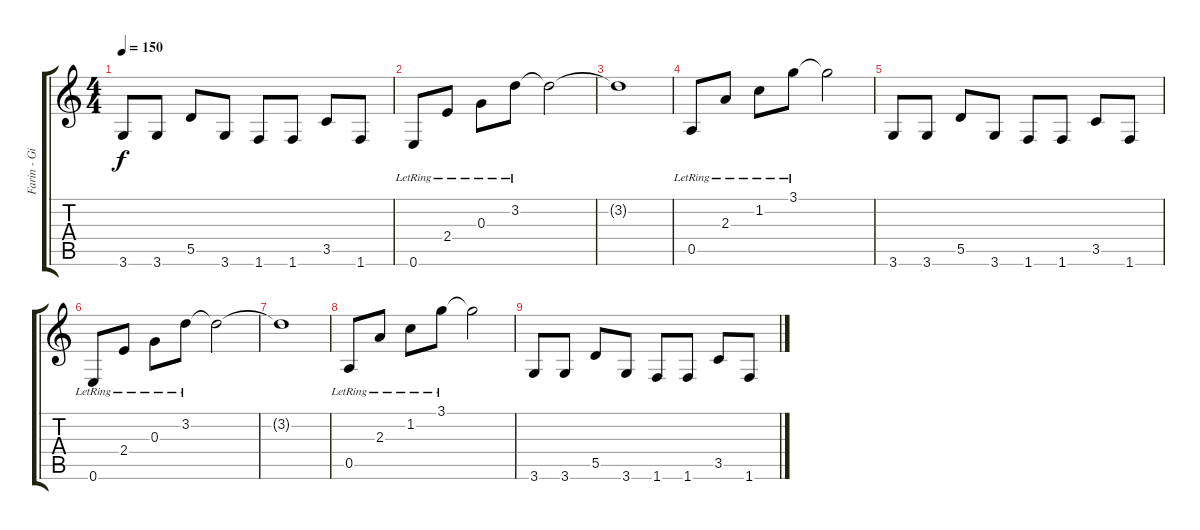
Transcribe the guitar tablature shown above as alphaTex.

\track ("Farin - Gitarre (Clean)" "Farin - Gi") {instrument electricguitarclean}
\staff {score tabs}
\tuning (E4 B3 G3 D3 A2 E2) {hide}
\ts (4 4)
\tempo 150
\clef g2
\ks c
3.6.8{dy f} 3.6.8 5.5.8 3.6.8 1.6.8 1.6.8 3.5.8 1.6.8 |
0.6{lr}.8 2.4{lr}.8 0.3{lr}.8 3.2{lr}.8 3.2{t}.2 |
3.2{t}.1 |
0.5{lr}.8 2.3{lr}.8 1.2{lr}.8 3.1{lr}.8 3.1{t}.2 |
3.6.8 3.6.8 5.5.8 3.6.8 1.6.8 1.6.8 3.5.8 1.6.8 |
0.6{lr}.8 2.4{lr}.8 0.3{lr}.8 3.2{lr}.8 3.2{t}.2 |
3.2{t}.1 |
0.5{lr}.8 2.3{lr}.8 1.2{lr}.8 3.1{lr}.8 3.1{t}.2 |
3.6.8 3.6.8 5.5.8 3.6.8 1.6.8 1.6.8 3.5.8 1.6.8
